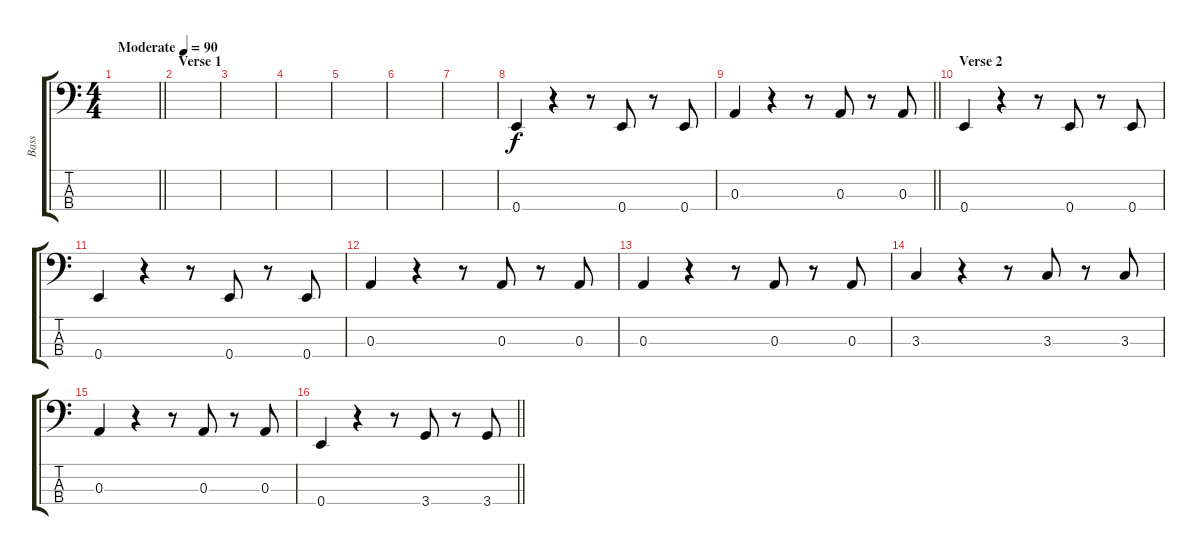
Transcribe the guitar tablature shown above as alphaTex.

\track ("Bass" "Bass") {instrument electricbassfinger}
\staff {score tabs}
\tuning (G2 D2 A1 E1) {hide}
\ts (4 4)
\tempo (90 "Moderate")
\clef f4
\barLineRight lightlight
\ks c
|
\section ("" "Verse 1")
|
|
|
|
|
|
0.4.4 r.4 r.8 0.4.8 r.8 0.4.8 |
\barLineRight lightlight
0.3.4 r.4 r.8 0.3.8 r.8 0.3.8 |
\section ("" "Verse 2")
0.4.4 r.4 r.8 0.4.8 r.8 0.4.8 |
0.4.4 r.4 r.8 0.4.8 r.8 0.4.8 |
0.3.4 r.4 r.8 0.3.8 r.8 0.3.8 |
0.3.4 r.4 r.8 0.3.8 r.8 0.3.8 |
3.3.4 r.4 r.8 3.3.8 r.8 3.3.8 |
0.3.4 r.4 r.8 0.3.8 r.8 0.3.8 |
\barLineRight lightlight
0.4.4 r.4 r.8 3.4.8 r.8 3.4.8
